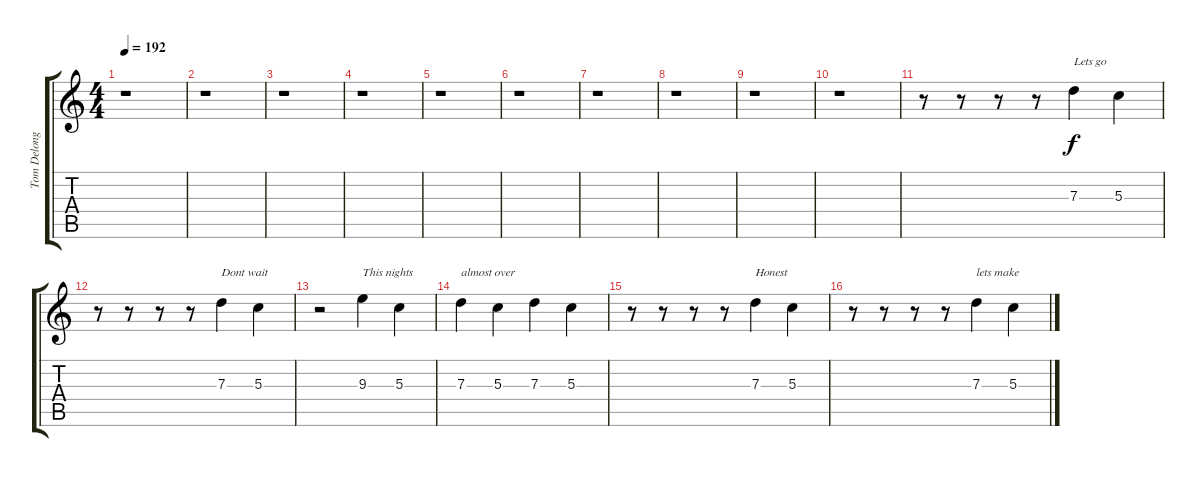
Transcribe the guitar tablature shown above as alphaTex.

\track ("Tom Delonge (Vocals)" "Tom Delong") {instrument overdrivenguitar}
\staff {score tabs}
\tuning (E4 B3 G3 D3 A2 E2) {hide}
\ts (4 4)
\tempo 192
\clef g2
\ks c
r.1{dy f} |
r.1 |
r.1 |
r.1 |
r.1 |
r.1 |
r.1 |
r.1 |
r.1 |
r.1 |
r.8 r.8 r.8 r.8 7.3.4{txt "Lets go"} 5.3.4 |
r.8 r.8 r.8 r.8 7.3.4{txt "Dont wait"} 5.3.4 |
r.2 9.3.4{txt "This nights "} 5.3.4 |
7.3.4{txt "almost over"} 5.3.4 7.3.4 5.3.4 |
r.8 r.8 r.8 r.8 7.3.4{txt "Honest"} 5.3.4 |
r.8 r.8 r.8 r.8 7.3.4{txt "lets make"} 5.3.4
